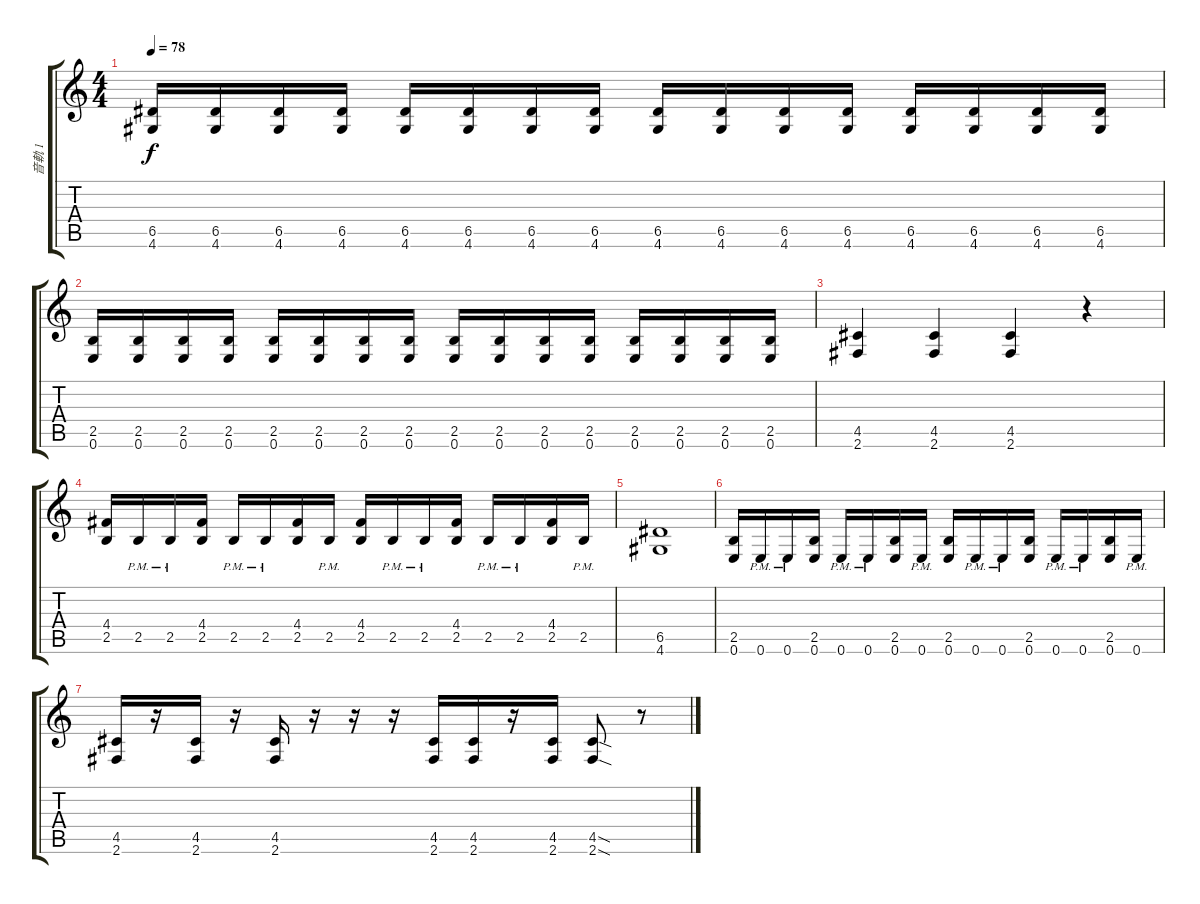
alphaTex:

\track ("音軌 1" "音軌 1") {instrument overdrivenguitar}
\staff {score tabs}
\tuning (E4 B3 G3 D3 A2 E2) {hide}
\ts (4 4)
\tempo 78
\clef g2
\ks c
(6.5 4.6).16{dy f} (6.5 4.6).16 (6.5 4.6).16 (6.5 4.6).16 (6.5 4.6).16 (6.5 4.6).16 (6.5 4.6).16 (6.5 4.6).16 (6.5 4.6).16 (6.5 4.6).16 (6.5 4.6).16 (6.5 4.6).16 (6.5 4.6).16 (6.5 4.6).16 (6.5 4.6).16 (6.5 4.6).16 |
(2.5 0.6).16 (2.5 0.6).16 (2.5 0.6).16 (2.5 0.6).16 (2.5 0.6).16 (2.5 0.6).16 (2.5 0.6).16 (2.5 0.6).16 (2.5 0.6).16 (2.5 0.6).16 (2.5 0.6).16 (2.5 0.6).16 (2.5 0.6).16 (2.5 0.6).16 (2.5 0.6).16 (2.5 0.6).16 |
(4.5 2.6).4 (4.5 2.6).4 (4.5 2.6).4 r.4 |
(4.4 2.5).16 2.5{pm}.16 2.5{pm}.16 (4.4 2.5).16 2.5{pm}.16 2.5{pm}.16 (4.4 2.5).16 2.5{pm}.16 (4.4 2.5).16 2.5{pm}.16 2.5{pm}.16 (4.4 2.5).16 2.5{pm}.16 2.5{pm}.16 (4.4 2.5).16 2.5{pm}.16 |
(6.5 4.6).1 |
(2.5 0.6).16 0.6{pm}.16 0.6{pm}.16 (2.5 0.6).16 0.6{pm}.16 0.6{pm}.16 (2.5 0.6).16 0.6{pm}.16 (2.5 0.6).16 0.6{pm}.16 0.6{pm}.16 (2.5 0.6).16 0.6{pm}.16 0.6{pm}.16 (2.5 0.6).16 0.6{pm}.16 |
(4.5 2.6).16 r.16 (4.5 2.6).16 r.16 (4.5 2.6).16 r.16 r.16 r.16 (4.5 2.6).16 (4.5 2.6).16 r.16 (4.5 2.6).16 (4.5{sod} 2.6{sod}).8 r.8
